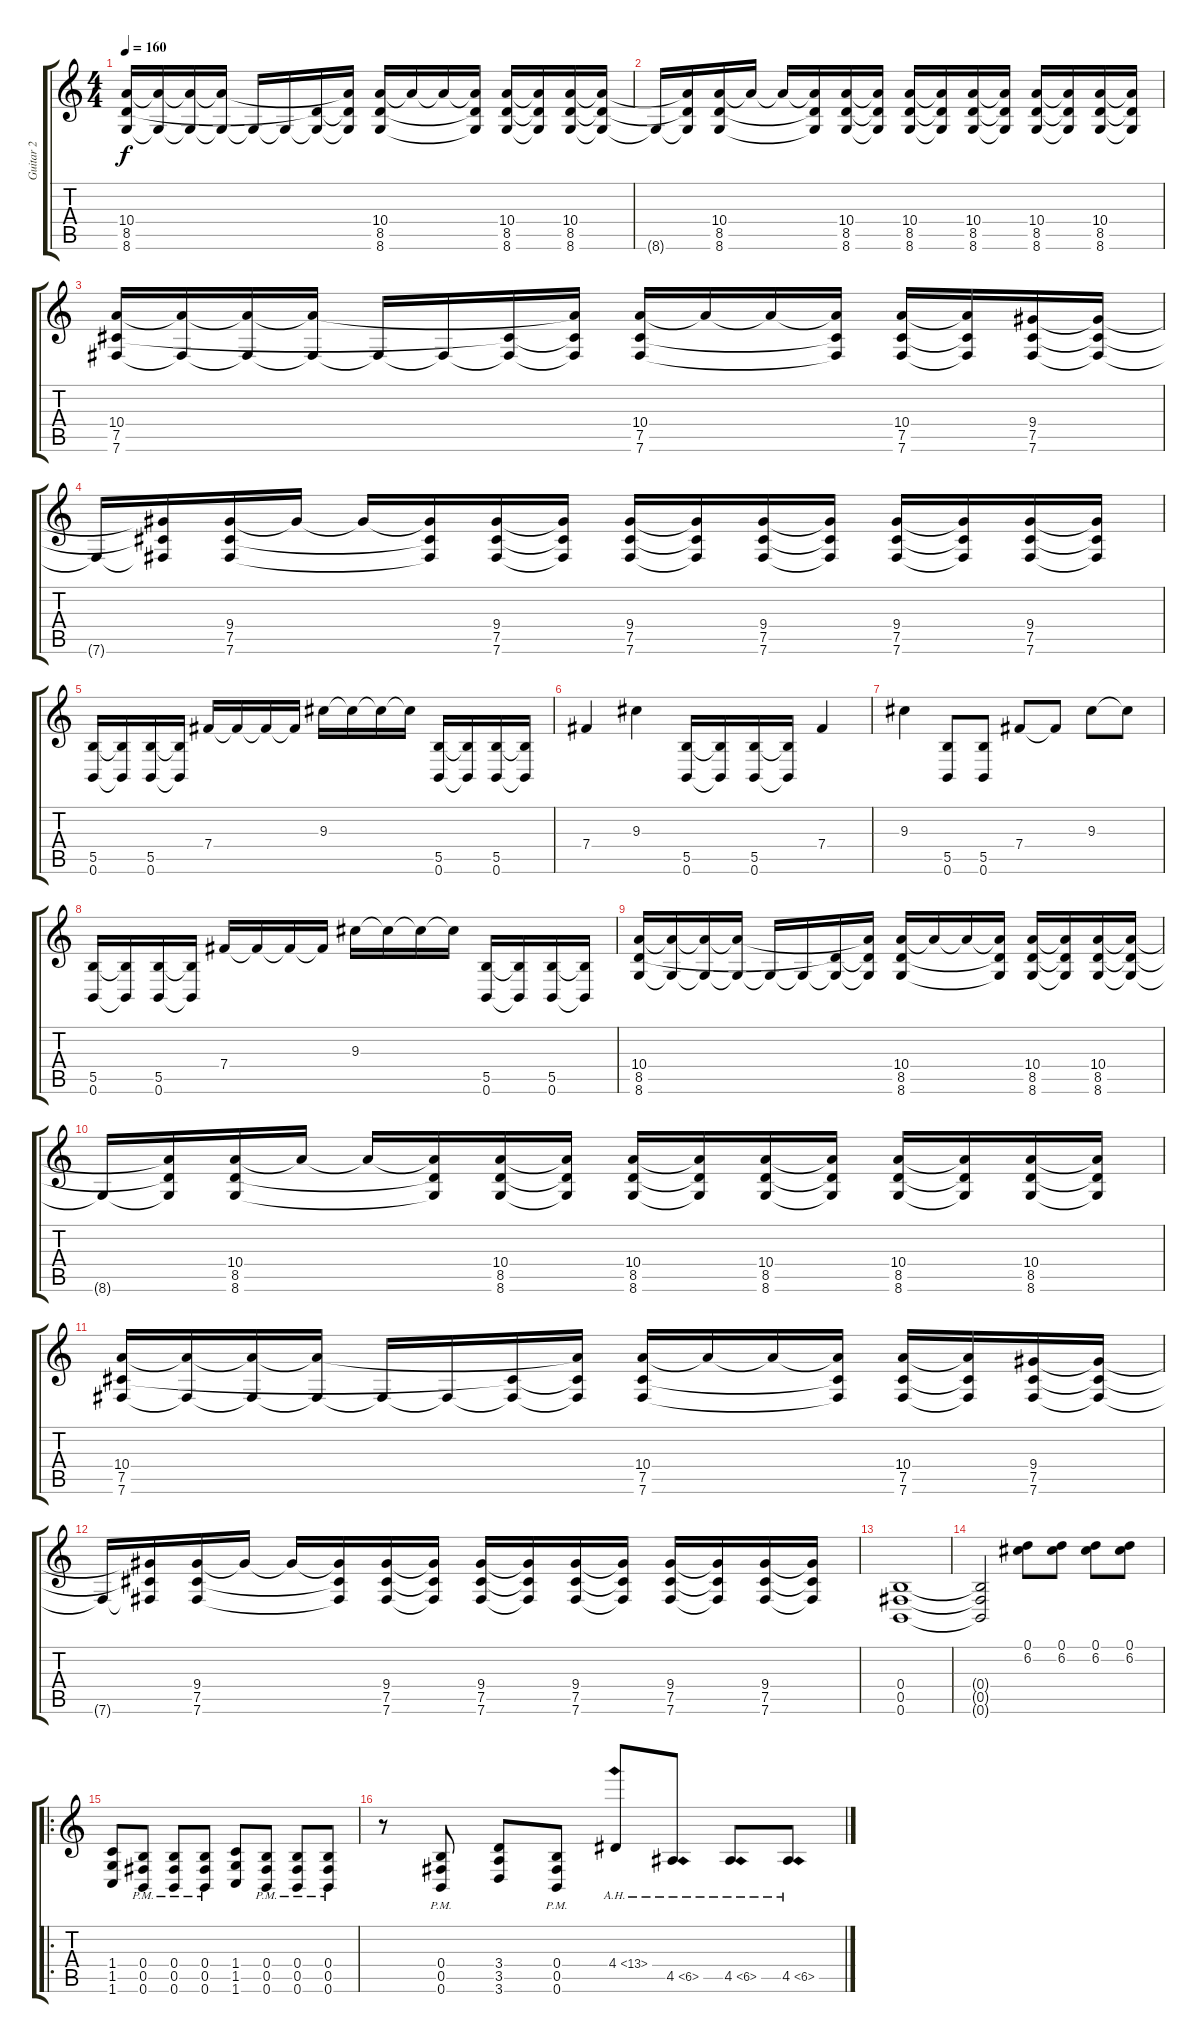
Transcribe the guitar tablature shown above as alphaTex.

\track ("Guitar 2" "Guitar 2") {instrument distortionguitar}
\staff {score tabs}
\tuning (Db4 Ab3 E3 B2 Gb2 B1) {hide}
\ts (4 4)
\tempo 160
\clef g2
\ks c
(10.4 8.5 8.6).16{dy f} (10.4{t} 8.6{t}).16 (10.4{t} 8.6{t}).16 (10.4{t} 8.6{t}).16 8.6{t}.16 8.6{t}.16 (8.5{t} 8.6{t}).16 (10.4{t} 8.5{t} 8.6{t}).16 (10.4 8.5 8.6).16 10.4{t}.16 10.4{t}.16 (10.4{t} 8.5{t} 8.6{t}).16 (10.4 8.5 8.6).16 (10.4{t} 8.5{t} 8.6{t}).16 (10.4 8.5 8.6).16 (10.4{t} 8.5{t} 8.6{t}).16 |
8.6{t}.16 (10.4{t} 8.5{t} 8.6{t}).16 (10.4 8.5 8.6).16 10.4{t}.16 10.4{t}.16 (10.4{t} 8.5{t} 8.6{t}).16 (10.4 8.5 8.6).16 (10.4{t} 8.5{t} 8.6{t}).16 (10.4 8.5 8.6).16 (10.4{t} 8.5{t} 8.6{t}).16 (10.4 8.5 8.6).16 (10.4{t} 8.5{t} 8.6{t}).16 (10.4 8.5 8.6).16 (10.4{t} 8.5{t} 8.6{t}).16 (10.4 8.5 8.6).16 (10.4{t} 8.5{t} 8.6{t}).16 |
(10.4 7.5 7.6).16 (10.4{t} 7.6{t}).16 (10.4{t} 7.6{t}).16 (10.4{t} 7.6{t}).16 7.6{t}.16 7.6{t}.16 (7.5{t} 7.6{t}).16 (10.4{t} 7.5{t} 7.6{t}).16 (10.4 7.5 7.6).16 10.4{t}.16 10.4{t}.16 (10.4{t} 7.5{t} 7.6{t}).16 (10.4 7.5 7.6).16 (10.4{t} 7.5{t} 7.6{t}).16 (9.4 7.5 7.6).16 (9.4{t} 7.5{t} 7.6{t}).16 |
7.6{t}.16 (9.4{t} 7.5{t} 7.6{t}).16 (9.4 7.5 7.6).16 9.4{t}.16 9.4{t}.16 (9.4{t} 7.5{t} 7.6{t}).16 (9.4 7.5 7.6).16 (9.4{t} 7.5{t} 7.6{t}).16 (9.4 7.5 7.6).16 (9.4{t} 7.5{t} 7.6{t}).16 (9.4 7.5 7.6).16 (9.4{t} 7.5{t} 7.6{t}).16 (9.4 7.5 7.6).16 (9.4{t} 7.5{t} 7.6{t}).16 (9.4 7.5 7.6).16 (9.4{t} 7.5{t} 7.6{t}).16 |
(5.5 0.6).16 (5.5{t} 0.6{t}).16 (5.5 0.6).16 (5.5{t} 0.6{t}).16 7.4.16 7.4{t}.16 7.4{t}.16 7.4{t}.16 9.3.16 9.3{t}.16 9.3{t}.16 9.3{t}.16 (5.5 0.6).16 (5.5{t} 0.6{t}).16 (5.5 0.6).16 (5.5{t} 0.6{t}).16 |
7.4.4 9.3.4 (5.5 0.6).16 (5.5{t} 0.6{t}).16 (5.5 0.6).16 (5.5{t} 0.6{t}).16 7.4.4 |
9.3.4 (5.5 0.6).8 (5.5 0.6).8 7.4.8 7.4{t}.8 9.3.8 9.3{t}.8 |
(5.5 0.6).16 (5.5{t} 0.6{t}).16 (5.5 0.6).16 (5.5{t} 0.6{t}).16 7.4.16 7.4{t}.16 7.4{t}.16 7.4{t}.16 9.3.16 9.3{t}.16 9.3{t}.16 9.3{t}.16 (5.5 0.6).16 (5.5{t} 0.6{t}).16 (5.5 0.6).16 (5.5{t} 0.6{t}).16 |
(10.4 8.5 8.6).16 (10.4{t} 8.6{t}).16 (10.4{t} 8.6{t}).16 (10.4{t} 8.6{t}).16 8.6{t}.16 8.6{t}.16 (8.5{t} 8.6{t}).16 (10.4{t} 8.5{t} 8.6{t}).16 (10.4 8.5 8.6).16 10.4{t}.16 10.4{t}.16 (10.4{t} 8.5{t} 8.6{t}).16 (10.4 8.5 8.6).16 (10.4{t} 8.5{t} 8.6{t}).16 (10.4 8.5 8.6).16 (10.4{t} 8.5{t} 8.6{t}).16 |
8.6{t}.16 (10.4{t} 8.5{t} 8.6{t}).16 (10.4 8.5 8.6).16 10.4{t}.16 10.4{t}.16 (10.4{t} 8.5{t} 8.6{t}).16 (10.4 8.5 8.6).16 (10.4{t} 8.5{t} 8.6{t}).16 (10.4 8.5 8.6).16 (10.4{t} 8.5{t} 8.6{t}).16 (10.4 8.5 8.6).16 (10.4{t} 8.5{t} 8.6{t}).16 (10.4 8.5 8.6).16 (10.4{t} 8.5{t} 8.6{t}).16 (10.4 8.5 8.6).16 (10.4{t} 8.5{t} 8.6{t}).16 |
(10.4 7.5 7.6).16 (10.4{t} 7.6{t}).16 (10.4{t} 7.6{t}).16 (10.4{t} 7.6{t}).16 7.6{t}.16 7.6{t}.16 (7.5{t} 7.6{t}).16 (10.4{t} 7.5{t} 7.6{t}).16 (10.4 7.5 7.6).16 10.4{t}.16 10.4{t}.16 (10.4{t} 7.5{t} 7.6{t}).16 (10.4 7.5 7.6).16 (10.4{t} 7.5{t} 7.6{t}).16 (9.4 7.5 7.6).16 (9.4{t} 7.5{t} 7.6{t}).16 |
7.6{t}.16 (9.4{t} 7.5{t} 7.6{t}).16 (9.4 7.5 7.6).16 9.4{t}.16 9.4{t}.16 (9.4{t} 7.5{t} 7.6{t}).16 (9.4 7.5 7.6).16 (9.4{t} 7.5{t} 7.6{t}).16 (9.4 7.5 7.6).16 (9.4{t} 7.5{t} 7.6{t}).16 (9.4 7.5 7.6).16 (9.4{t} 7.5{t} 7.6{t}).16 (9.4 7.5 7.6).16 (9.4{t} 7.5{t} 7.6{t}).16 (9.4 7.5 7.6).16 (9.4{t} 7.5{t} 7.6{t}).16 |
(0.4 0.5 0.6).1 |
(0.4{t} 0.5{t} 0.6{t}).2 (0.1 6.2).8 (0.1 6.2).8 (0.1 6.2).8 (0.1 6.2).8 |
\ro
(1.4 1.5 1.6).8 (0.4 0.5 0.6{pm}).8 (0.4 0.5 0.6{pm}).8 (0.4 0.5 0.6{pm}).8 (1.4 1.5 1.6).8 (0.4 0.5 0.6{pm}).8 (0.4 0.5 0.6{pm}).8 (0.4 0.5 0.6{pm}).8 |
r.8 (0.4 0.5 0.6{pm}).8 (3.4 3.5 3.6).8 (0.4 0.5 0.6{pm}).8 4.4{ah 9}.8 4.5{ah 2}.8 4.5{ah 2}.8 4.5{ah 2}.8
